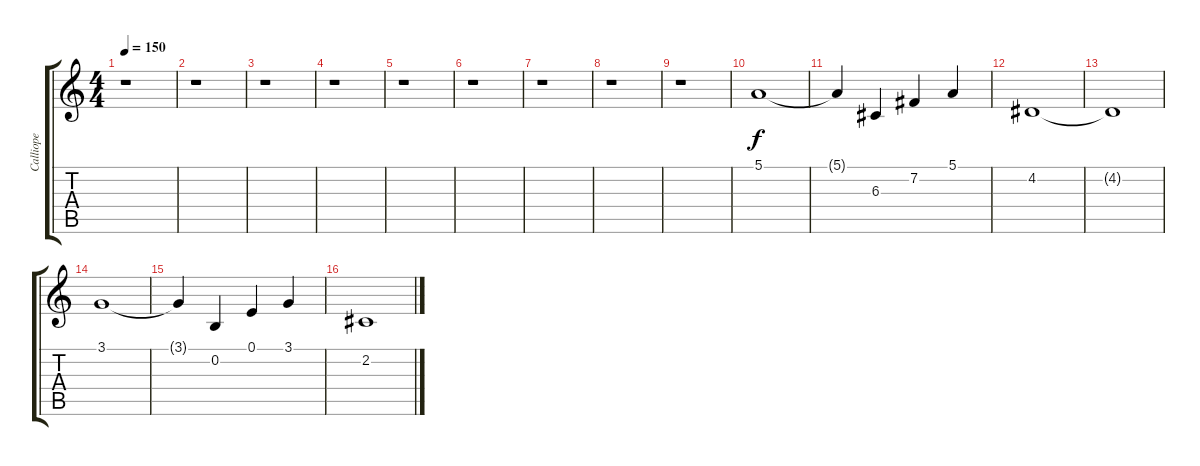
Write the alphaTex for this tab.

\track ("Calliope" "Calliope") {instrument lead3calliope}
\staff {score tabs}
\tuning (E4 B3 G3 D3 A2 E2) {hide}
\ts (4 4)
\tempo 150
\clef g2
\ks c
r.1{dy f} |
r.1 |
r.1 |
r.1 |
r.1 |
r.1 |
r.1 |
r.1 |
r.1 |
5.1.1{balance 10} |
5.1{t}.4 6.3.4 7.2.4 5.1.4 |
4.2.1 |
4.2{t}.1 |
3.1.1 |
3.1{t}.4 0.2.4 0.1.4 3.1.4 |
2.2.1
